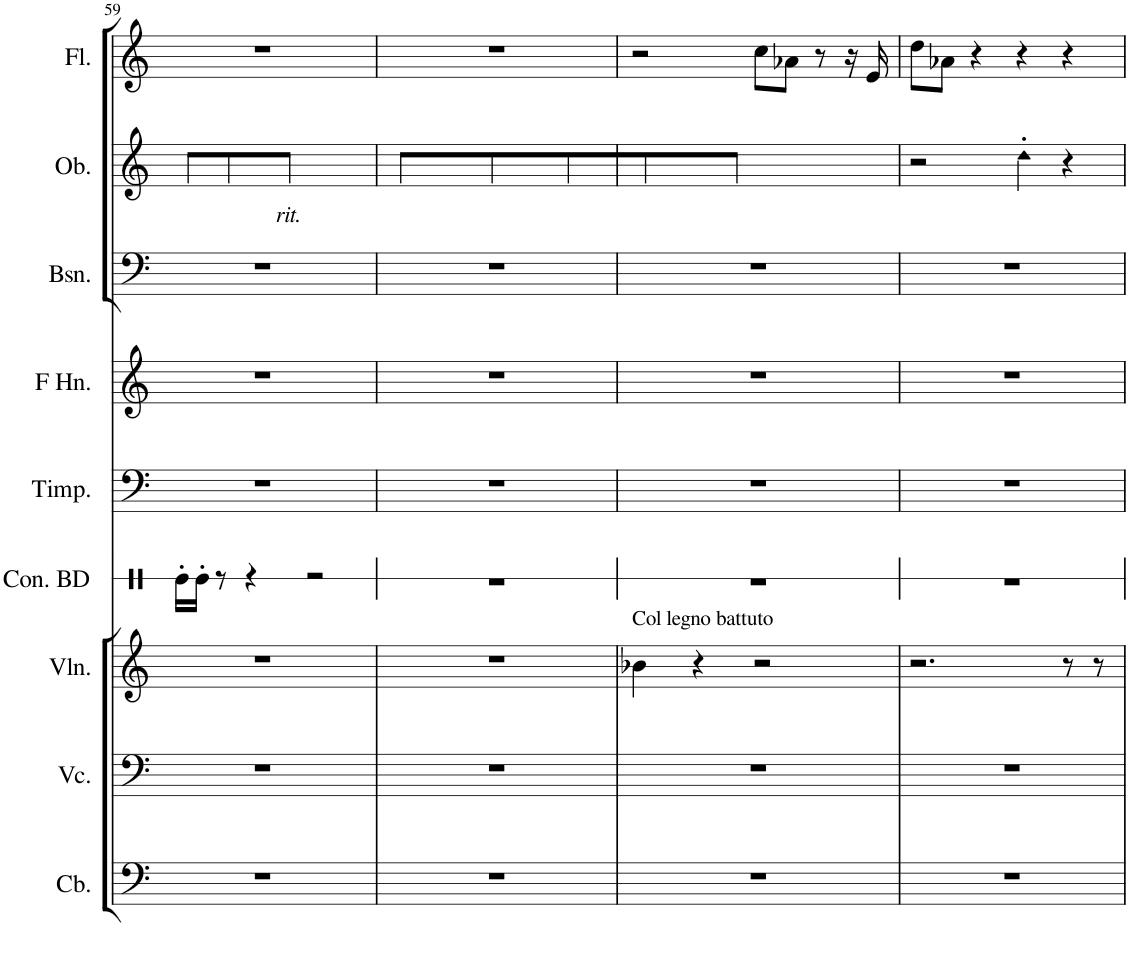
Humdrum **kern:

**kern	**kern	**kern	**kern	**kern	**kern	**kern	**kern	**kern
*part9	*part8	*part7	*part6	*part5	*part4	*part3	*part2	*part1
*staff9	*staff8	*staff7	*staff6	*staff5	*staff4	*staff3	*staff2	*staff1
*I"Contrabass	*I"Violoncello	*I"Violin	*I"Concert Bass Drum	*I"Timpani	*I"Horn in F	*I"Bassoon	*I"Oboe	*I"Flute
*I'Cb.	*I'Vc.	*I'Vln.	*I'Con. BD	*I'Timp.	*	*I'Bsn.	*I'Ob.	*I'Fl.
!!LO:PB:g=z
*clefF4	*clefF4	*clefG2	*clefX	*clefF4	*clefG2	*clefF4	*clefG2	*clefG2
*Trd7c12	*	*	*	*	*Trd4c7	*	*	*
*k[]	*k[]	*k[]	*k[]	*k[]	*k[]	*k[]	*k[]	*k[]
*M4/4	*M4/4	*M4/4	*M4/4	*M4/4	*M4/4	*M4/4	*M4/4	*M4/4
=59	=59	=59	=59	=59	=59	=59	=59	=59
1r	1r	1r	16Re'\LL	1r	1r	1r	8e/L	1r
.	.	.	16Re'\JJ	.	.	.	.	.
.	.	.	8r	.	.	.	8e/	.
.	.	.	4r	.	.	.	8ryy	.
!	!	!	!	!	!	!	!LO:TX:b:i:t=rit.	!
.	.	.	.	.	.	.	8e/J	.
.	.	.	2r	.	.	.	2ryy	.
=60	=60	=60	=60	=60	=60	=60	=60	=60
1r	1r	1r	1r	1r	1r	1r	8e/L	1r
.	.	.	.	.	.	.	8ryy	.
.	.	.	.	.	.	.	8ryy	.
.	.	.	.	.	.	.	8e/J	.
.	.	.	.	.	.	.	4ryy	.
.	.	.	.	.	.	.	8e/L	.
.	.	.	.	.	.	.	8ryy	.
=61	=61	=61	=61	=61	=61	=61	=61	=61
!	!	!LO:TX:a:t=Col legno battuto	!	!	!	!	!	!
1r	1r	4b-X\	1r	1r	1r	1r	8e/	2r
.	.	.	.	.	.	.	8ryy	.
.	.	4r	.	.	.	.	8ryy	.
.	.	.	.	.	.	.	8e/J	.
.	.	2r	.	.	.	.	2ryy	8cc\L
.	.	.	.	.	.	.	.	8a-X\J
.	.	.	.	.	.	.	.	8r
.	.	.	.	.	.	.	.	16r
.	.	.	.	.	.	.	.	16e/
=62	=62	=62	=62	=62	=62	=62	=62	=62
1r	1r	2.r	1r	1r	1r	1r	2r	8dd\L
.	.	.	.	.	.	.	.	8a-X\J
.	.	.	.	.	.	.	.	4r
.	.	.	.	.	.	.	4dd'\	4r
.	.	8r	.	.	.	.	4r	4r
.	.	8r	.	.	.	.	.	.
=	=	=	=	=	=	=	=	=
*-	*-	*-	*-	*-	*-	*-	*-	*-
